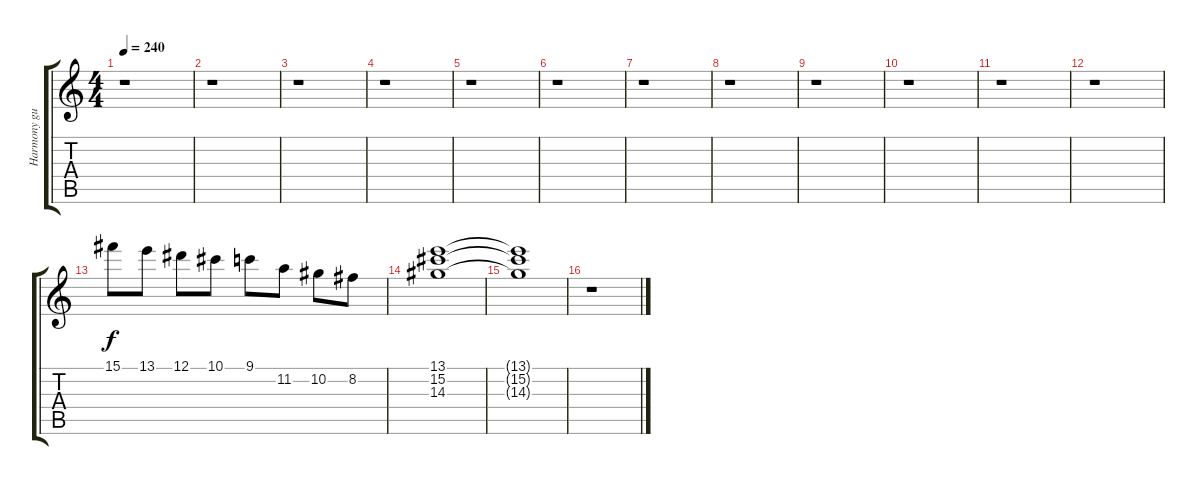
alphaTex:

\track ("Harmony guitar" "Harmony gu") {instrument distortionguitar}
\staff {score tabs}
\tuning (Eb4 Bb3 Gb3 Db3 Ab2 Eb2) {hide}
\ts (4 4)
\tempo 240
\clef g2
\ks c
r.1{dy f} |
r.1 |
r.1 |
r.1 |
r.1 |
r.1 |
r.1 |
r.1 |
r.1 |
r.1 |
r.1 |
r.1 |
15.1.8 13.1.8 12.1.8 10.1.8 9.1.8 11.2.8 10.2.8 8.2.8 |
(13.1 15.2 14.3).1 |
(13.1{t} 15.2{t} 14.3{t}).1 |
r.1
